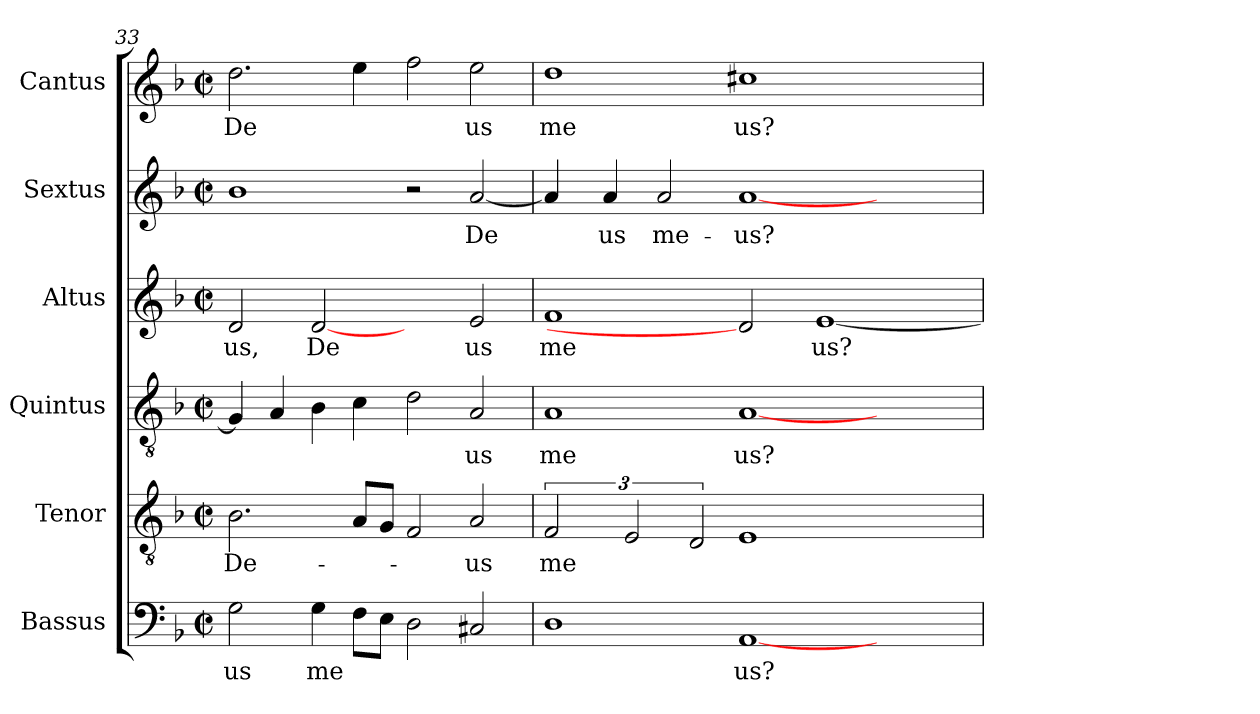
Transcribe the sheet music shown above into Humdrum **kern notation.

**kern	**text	**kern	**text	**kern	**text	**kern	**text	**kern	**text	**kern	**text
*part6	*part6	*part5	*part5	*part4	*part4	*part3	*part3	*part2	*part2	*part1	*part1
*staff6	*staff6	*staff5	*staff5	*staff4	*staff4	*staff3	*staff3	*staff2	*staff2	*staff1	*staff1
*I"Bassus	*	*I"Tenor	*	*I"Quintus	*	*I"Altus	*	*I"Sextus	*	*I"Cantus	*
*clefF4	*	*clefGv2	*	*clefGv2	*	*clefG2	*	*clefG2	*	*clefG2	*
*k[b-]	*	*k[b-]	*	*k[b-]	*	*k[b-]	*	*k[b-]	*	*k[b-]	*
*F:	*	*F:	*	*F:	*	*F:	*	*F:	*	*F:	*
*M2/2	*	*M2/2	*	*M2/2	*	*M2/2	*	*M2/2	*	*M2/2	*
*met(c|)	*	*met(c|)	*	*met(c|)	*	*met(c|)	*	*met(c|)	*	*met(c|)	*
=33	=33	=33	=33	=33	=33	=33	=33	=33	=33	=33	=33
!	!LO:LY:b:cj	!	!LO:LY:b	!	!	!	!LO:LY:b:cj	!	!	!	!LO:LY:b
2G\	us	2.B-\	De-	4G/]	.	2d/	us,	1b-	.	2.dd\	De
.	.	.	.	4A/	.	.	.	.	.	.	.
!	!LO:LY:b	!	!	!	!	!	!LO:LY:b:cj	!	!	!	!
4G\	me	.	.	4B-\	.	[2d	De	.	.	.	.
8F\L	.	8A/L	.	4c\	.	.	.	.	.	4ee\	.
8E\J	.	8G/J	.	.	.	.	.	.	.	.	.
2D\	.	2F/	.	2d\	.	2ryy	.	2r	.	2ff\	.
!	!	!	!LO:LY:b:cj	!	!LO:LY:b:cj	!	!LO:LY:b:cj	!	!LO:LY:b	!	!LO:LY:b:cj
2C#X/	.	2A/	-us	2A/	us	2e/	us	[>2a/	De	2ee\	us
!!LO:PB:g=z
=34	=34	=34	=34	=34	=34	=34	=34	=34	=34	=34	=34
!	!	!	!LO:LY:b	!	!LO:LY:b:cj	!	!LO:LY:b:cj	!	!	!	!LO:LY:b:cj
*^	*	*	*	*	*	*	*	*	*	*	*
1D	16ryy	.	3F/	me	1A	me	1f	me	4a/]	.	1dd	me
.	64ryy	.	.	.	.	.	.	.	.	.	.	.
.	1ryy	.	.	.	.	.	.	.	.	.	.	.
!	!	!	!	!	!	!	!	!	!	!LO:LY:b:cj	!	!
.	.	.	.	.	.	.	.	.	4a/	us	.	.
.	.	.	3E/	.	.	.	.	.	.	.	.	.
!	!	!	!	!	!	!	!	!	!	!LO:LY:b:cj	!	!
.	.	.	.	.	.	.	.	.	2a/	me-	.	.
.	.	.	3D/	.	.	.	.	.	.	.	.	.
!	!	!LO:LY:b:cj	!	!	!	!LO:LY:b:cj	!	!	!	!LO:LY:b:cj	!	!LO:LY:b:cj
[<1AA	.	us?	1E	.	[<1A	us?	2d]	.	[<1a	-us?	1cc#X	us?
.	1ryy	.	.	.	.	.	.	.	.	.	.	.
!	!	!	!	!	!	!	!	!LO:LY:b:cj	!	!	!	!
.	.	.	.	.	.	.	[<1e	us?	.	.	.	.
2ryy	.	.	2ryy	.	2ryy	.	.	.	2ryy	.	2ryy	.
.	4ryy	.	.	.	.	.	.	.	.	.	.	.
.	8ryy	.	.	.	.	.	.	.	.	.	.	.
.	32.ryy	.	.	.	.	.	.	.	.	.	.	.
*v	*v	*	*	*	*	*	*	*	*	*	*	*
=	=	=	=	=	=	=	=	=	=	=	=
*-	*-	*-	*-	*-	*-	*-	*-	*-	*-	*-	*-
